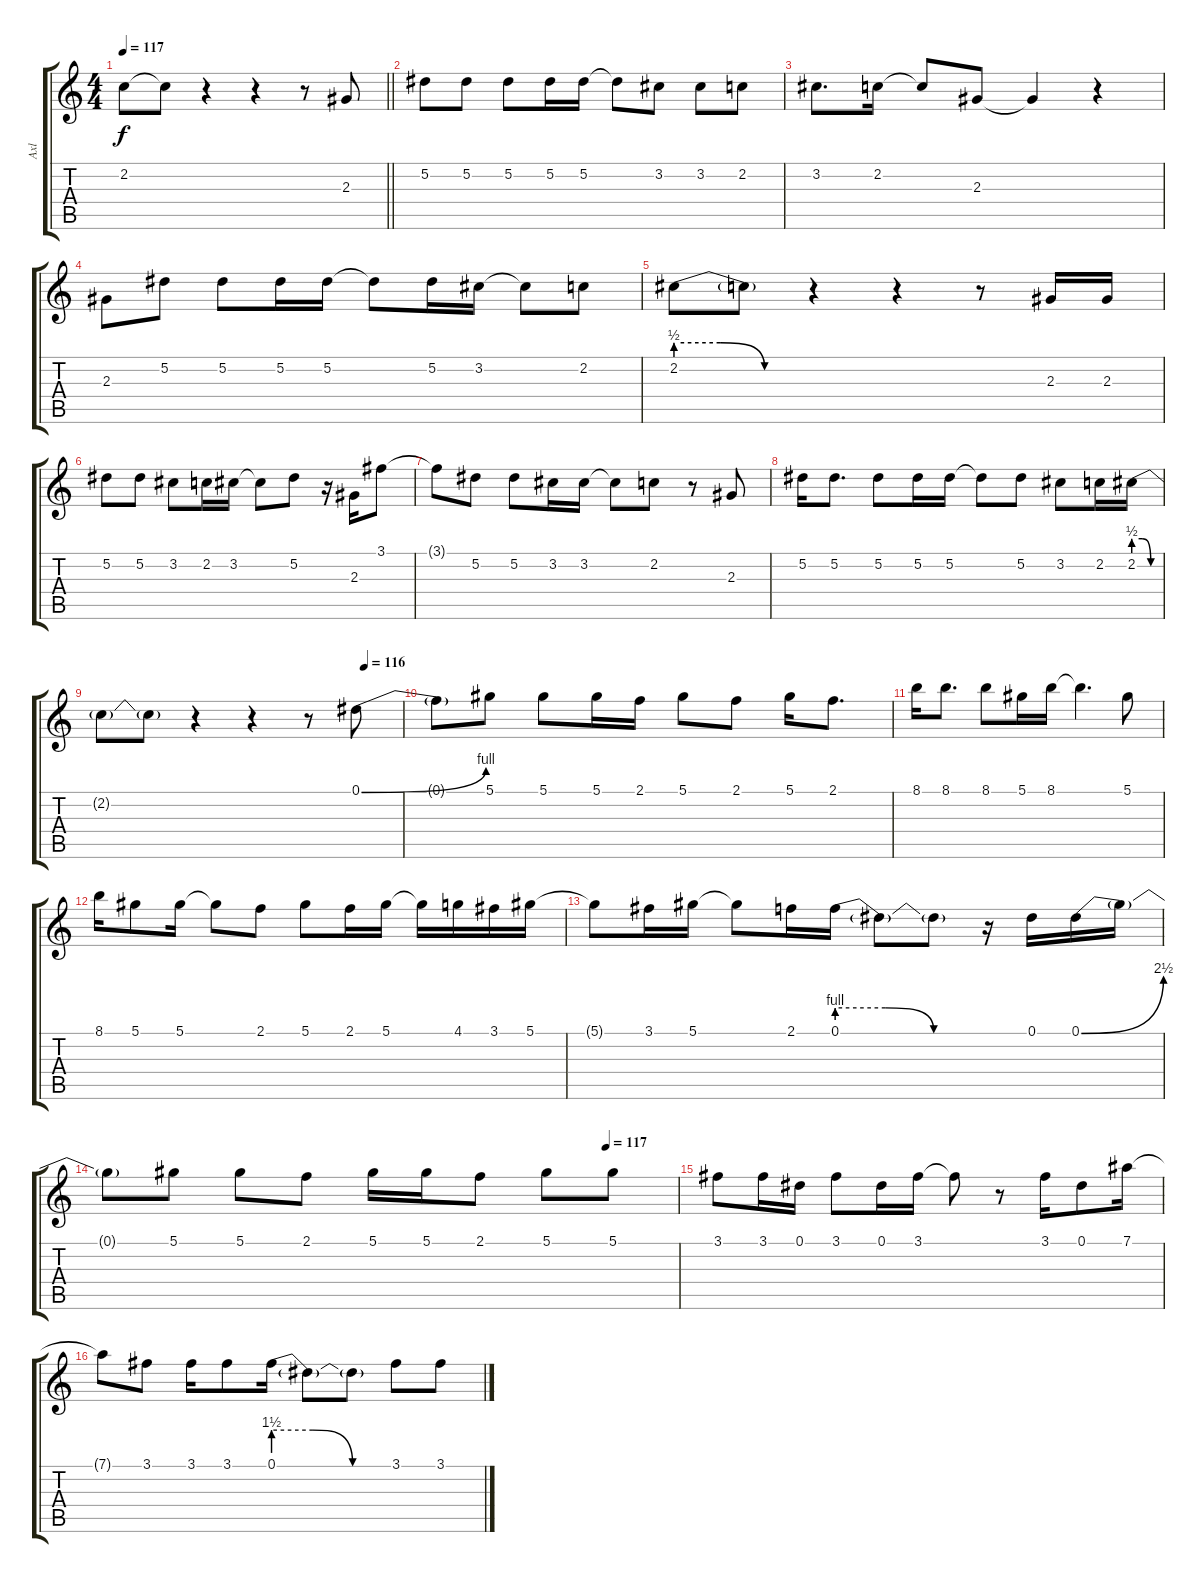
\track ("Axl" "Axl") {instrument overdrivenguitar}
\staff {score tabs}
\tuning (Eb4 Bb3 Gb3 Db3 Ab2 Eb2) {hide}
\ts (4 4)
\tempo 117
\clef g2
\barLineRight lightlight
\ks c
2.2{t}.8{dy f} 2.2{t}.8 r.4 r.4 r.8 2.3.8 |
5.2.8 5.2.8 5.2.8 5.2.16 5.2.16 5.2{t}.8 3.2.8 3.2.8 2.2.8 |
3.2.8{d} 2.2.16 2.2{t}.8 2.3.8 2.3{t}.4 r.4 |
2.3.8 5.2.8 5.2.8 5.2.16 5.2.16 5.2{t}.8 5.2.16 3.2.16 3.2{t}.8 2.2.8 |
2.2{be (custom 0 2 20 2 40 0 60 0)}.8 2.2{t}.8 r.4 r.4 r.8 2.3.16 2.3.16 |
5.2.8 5.2.8 3.2.8 2.2.16 3.2.16 3.2{t}.8 5.2.8 r.16 2.3.16 3.1.8 |
3.1{t}.8 5.2.8 5.2.8 3.2.16 3.2.16 3.2{t}.8 2.2.8 r.8 2.3.8 |
5.2.16 5.2.8{d} 5.2.8 5.2.16 5.2.16 5.2{t}.8 5.2.8 3.2.8 2.2.16 2.2{be (custom 0 2 20 2 40 0 60 0)}.16 |
\tempo (116 0.875)
2.2{t}.8 2.2{t}.8 r.4 r.4 r.8 0.1{be (bend 0 0 60 4)}.8 |
0.1{t}.8 5.1.8 5.1.8 5.1.16 2.1.16 5.1.8 2.1.8 5.1.16 2.1.8{d} |
8.1.16 8.1.8{d} 8.1.8 5.1.16 8.1.16 8.1{t}.4{d} 5.1.8 |
8.1.16 5.1.8 5.1.16 5.1{t}.8 2.1.8 5.1.8 2.1.16 5.1.16 5.1{t}.16 4.1.16 3.1.16 5.1.16 |
5.1{t}.8 3.1.16 5.1.16 5.1{t}.8 2.1.16 0.1{be (custom 0 4 20 4 40 0 60 0)}.16 0.1{t}.8 0.1{t}.8 r.16 0.1.16 0.1{be (bend 0 0 60 10)}.16 0.1{t}.16 |
\tempo (117 0.875)
0.1{t}.8 5.1.8 5.1.8 2.1.8 5.1.16 5.1.16 2.1.8 5.1.8 5.1.8 |
3.1.8 3.1.16 0.1.16 3.1.8 0.1.16 3.1.16 3.1{t}.8 r.8 3.1.16 0.1.8 7.1.16 |
7.1{t}.8 3.1.8 3.1.16 3.1.8 0.1{be (custom 0 6 20 6 40 0 60 0)}.16 0.1{t}.8 0.1{t}.8 3.1.8 3.1.8
